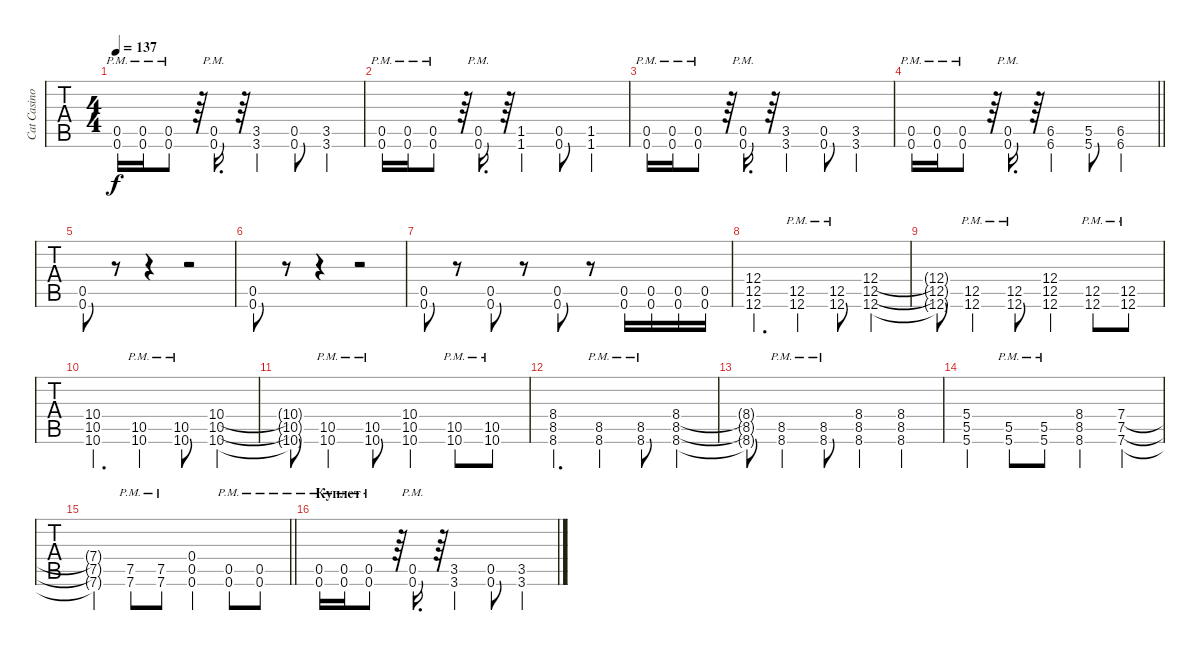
\track ("Cat Casino Guitar" "Cat Casino") {instrument distortionguitar}
\staff {tabs}
\tuning (D4 A3 F3 C3 G2 C2) {hide}
\ts (4 4)
\tempo 137
\clef g2
\ks c
(0.5{pm} 0.6{pm}).16{dy f} (0.5{pm} 0.6{pm}).16 (0.5{pm} 0.6{pm}).8 r.64 (0.5{pm} 0.6{pm}).16{d} r.64 (3.5 3.6).4 (0.5 0.6).8 (3.5 3.6).4 |
(0.5{pm} 0.6{pm}).16 (0.5{pm} 0.6{pm}).16 (0.5{pm} 0.6{pm}).8 r.64 (0.5{pm} 0.6{pm}).16{d} r.64 (1.5 1.6).4 (0.5 0.6).8 (1.5 1.6).4 |
(0.5{pm} 0.6{pm}).16 (0.5{pm} 0.6{pm}).16 (0.5{pm} 0.6{pm}).8 r.64 (0.5{pm} 0.6{pm}).16{d} r.64 (3.5 3.6).4 (0.5 0.6).8 (3.5 3.6).4 |
\barLineRight lightlight
(0.5{pm} 0.6{pm}).16 (0.5{pm} 0.6{pm}).16 (0.5{pm} 0.6{pm}).8 r.64 (0.5{pm} 0.6{pm}).16{d} r.64 (6.5 6.6).4 (5.5 5.6).8 (6.5 6.6).4 |
(0.5 0.6).8 r.8 r.4 r.2 |
(0.5 0.6).8 r.8 r.4 r.2 |
(0.5 0.6).8 r.8 (0.5 0.6).8 r.8 (0.5 0.6).8 r.8 (0.5 0.6).16 (0.5 0.6).16 (0.5 0.6).16 (0.5 0.6).16 |
(12.4 12.5 12.6).4{d} (12.5{pm} 12.6{pm}).4 (12.5{pm} 12.6{pm}).8 (12.4 12.5 12.6).4 |
(12.4{t} 12.5{t} 12.6{t}).8 (12.5{pm} 12.6{pm}).4 (12.5{pm} 12.6{pm}).8 (12.4 12.5 12.6).4 (12.5{pm} 12.6{pm}).8 (12.5{pm} 12.6{pm}).8 |
(10.4 10.5 10.6).4{d} (10.5{pm} 10.6{pm}).4 (10.5{pm} 10.6{pm}).8 (10.4 10.5 10.6).4 |
(10.4{t} 10.5{t} 10.6{t}).8 (10.5{pm} 10.6{pm}).4 (10.5{pm} 10.6{pm}).8 (10.4 10.5 10.6).4 (10.5{pm} 10.6{pm}).8 (10.5{pm} 10.6{pm}).8 |
(8.4 8.5 8.6).4{d} (8.5{pm} 8.6{pm}).4 (8.5{pm} 8.6{pm}).8 (8.4 8.5 8.6).4 |
(8.4{t} 8.5{t} 8.6{t}).8 (8.5{pm} 8.6{pm}).4 (8.5{pm} 8.6{pm}).8 (8.4 8.5 8.6).4 (8.4 8.5 8.6).4 |
(5.4 5.5 5.6).4 (5.5{pm} 5.6{pm}).8 (5.5{pm} 5.6{pm}).8 (8.4 8.5 8.6).4 (7.4 7.5 7.6).4 |
\barLineRight lightlight
(7.4{t} 7.5{t} 7.6{t}).4 (7.5{pm} 7.6{pm}).8 (7.5{pm} 7.6{pm}).8 (0.4 0.5 0.6).4 (0.5{pm} 0.6{pm}).8 (0.5{pm} 0.6{pm}).8 |
\section ("" "Куплет")
(0.5{pm} 0.6{pm}).16 (0.5{pm} 0.6{pm}).16 (0.5{pm} 0.6{pm}).8 r.64 (0.5{pm} 0.6{pm}).16{d} r.64 (3.5 3.6).4 (0.5 0.6).8 (3.5 3.6).4
